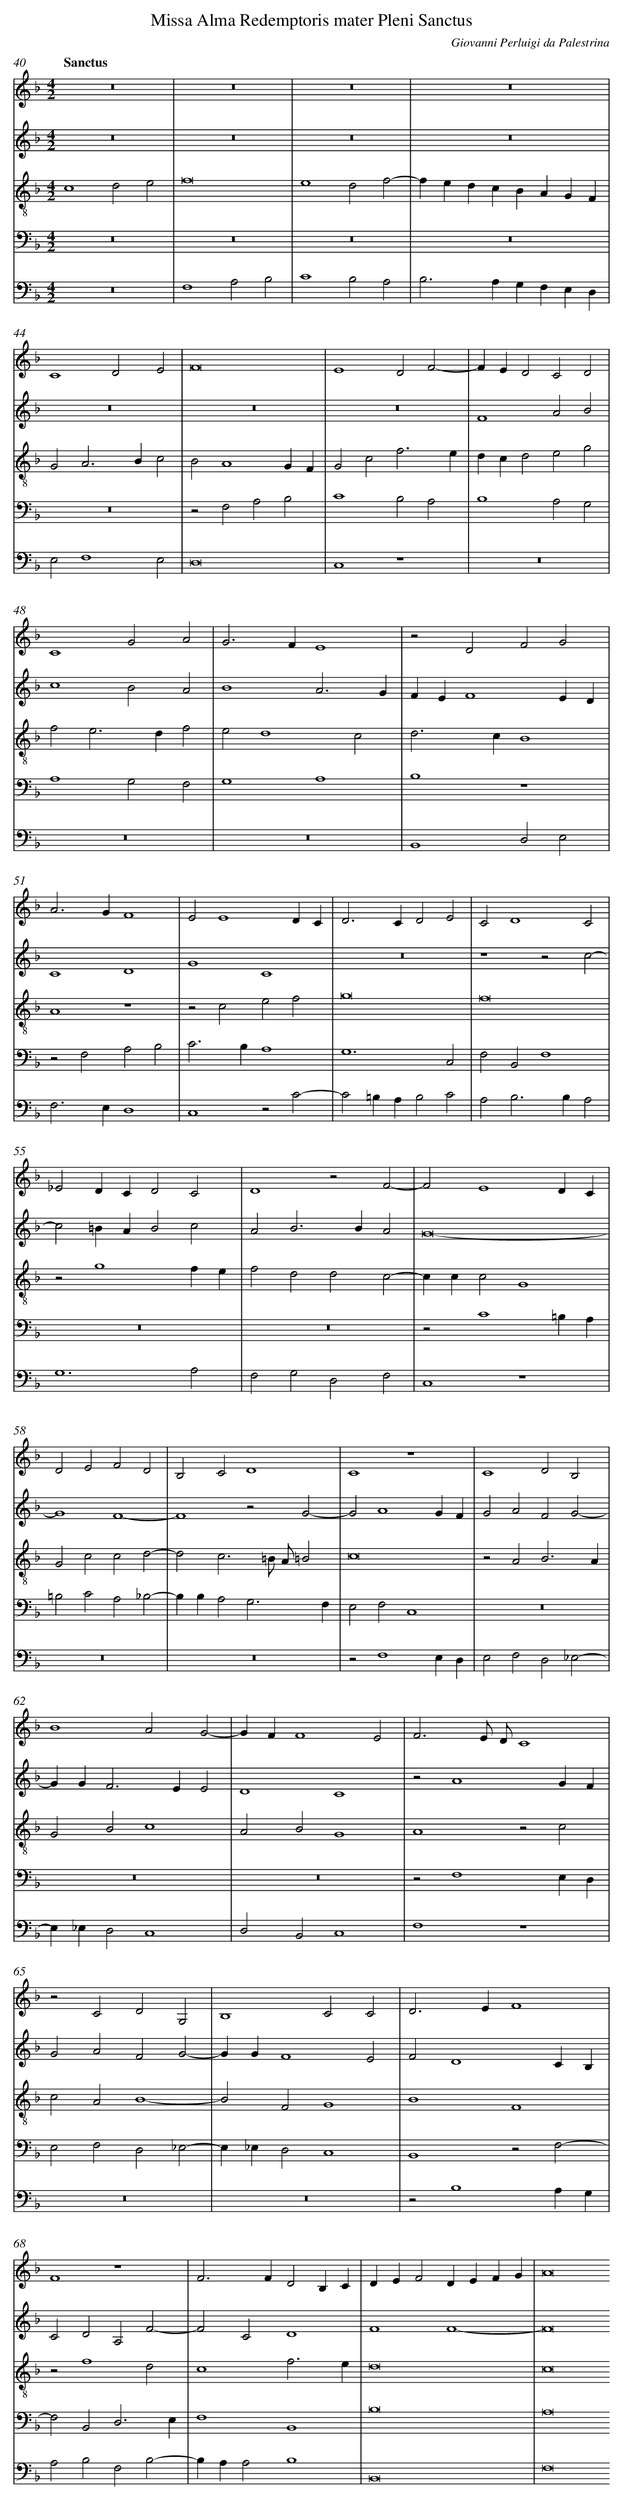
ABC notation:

X:1
T: Missa Alma Redemptoris mater Pleni Sanctus
C: Giovanni Perluigi da Palestrina
L: 1/4
M: 4/2
Q: "Sanctus"
V: 1 clef=treble
V: 2 clef=treble
V: 3 clef=treble-8
V: 4 clef=bass
V: 5 clef=bass
K: F
[V:1] z8 |
[V:2] z8 |
[V:3] c4d2e2 |
[V:4] z8 |
[V:5] z8 |
[V:1] z8 |
[V:2] z8 |
[V:3] f8 |
[V:4] z8 |
[V:5] F,4A,2B,2 |
[V:1] z8 |
[V:2] z8 |
[V:3] e4d2f2- |
[V:4] z8 |
[V:5] C4B,2A,2 |
[V:1] z8 |
[V:2] z8 |
[V:3] fedcBAGF |
[V:4] z8 |
[V:5] B,2>A,2G,F,E,D, |
[V:1] C4D2E2 |
[V:2] z8 |
[V:3] G2A2>B2c2 |
[V:4] z8 |
[V:5] E,2F,4E,2 |
[V:1] F8 |
[V:2] z8 |
[V:3] B2A4GF |
[V:4] z2F,2A,2B,2 |
[V:5] D,8 |
[V:1] E4D2F2- |
[V:2] z8 |
[V:3] G2c2f3e |
[V:4] C4B,2A,2 |
[V:5] C,4z4 |
[V:1] FED2C2D2 |
[V:2] F4A2B2 |
[V:3] dcd2e2g2 |
[V:4] B,4A,2G,2 |
[V:5] z8 |
[V:1] C4G2A2 |
[V:2] c4B2A2 |
[V:3] f2e2>d2f2 |
[V:4] A,4G,2F,2 |
[V:5] z8 |
[V:1] G2>F2E4 |
[V:2] B4A3G |
[V:3] e2d4c2 |
[V:4] G,4A,4 |
[V:5] z8 |
[V:1] z2D2F2G2 |
[V:2] FEF4ED |
[V:3] d2>c2B4 |
[V:4] B,4z4 |
[V:5] B,,4D,2E,2 |
[V:1] A2>G2F4 |
[V:2] C4D4 |
[V:3] A4z4 |
[V:4] z2F,2A,2B,2 |
[V:5] F,2>E,2D,4 |
[V:1] E2E4DC |
[V:2] G4C4 |
[V:3] z2c2e2f2 |
[V:4] C2>B,2A,4 |
[V:5] C,4z2C2- |
[V:1] D2>C2D2E2 |
[V:2] z8 |
[V:3] g8 |
[V:4] G,6C,2 |
[V:5] C2=B,A,B,2C2 |
[V:1] C2D4C2 |
[V:2] z4z2c2- |
[V:3] f8 |
[V:4] F,2B,,2F,4 |
[V:5] A,2B,2>B,2A,2 |
[V:1] _E2DCD2C2 |
[V:2] c2=BAB2c2 |
[V:3] z2g4fe |
[V:4] z8 |
[V:5] G,6A,2 |
[V:1] D4z2F2- |
[V:2] A2B2>B2A2 |
[V:3] f2d2d2c2- |
[V:4] z8 |
[V:5] F,2G,2D,2F,2 |
[V:1] F2E4DC |
[V:2] G8- |
[V:3] ccc2G4 |
[V:4] z2C4=B,A, |
[V:5] C,4z4 |
[V:1] D2E2F2D2 |
[V:2] G4F4- |
[V:3] G2c2c2d2- |
[V:4] =B,2C2A,2_B,2- |
[V:5] z8 |
[V:1] B,2C2D4 |
[V:2] F4z2G2- |
[V:3] d2c3=B/ A/=B2 |
[V:4] B,B,A,2G,3F, |
[V:5] z8 |
[V:1] C4z4 |
[V:2] G2A4GF |
[V:3] c8 |
[V:4] E,2F,2C,4 |
[V:5] z2F,4E,D, |
[V:1] C4D2B,2 |
[V:2] G2A2F2G2- |
[V:3] z2A2B3A |
[V:4] z8 |
[V:5] E,2F,2D,2_E,2- |
[V:1] B4A2G2- |
[V:2] GG2<F2EE2 |
[V:3] G2B2c4 |
[V:4] z8 |
[V:5] E,_E,D,2C,4 |
[V:1] GFF4E2 |
[V:2] D4C4 |
[V:3] A2B2G4 |
[V:4] z8 |
[V:5] D,2B,,2C,4 |
[V:1] F3E/ D/C4 |
[V:2] z2A4GF |
[V:3] A4z2c2 |
[V:4] z2F,4E,D, |
[V:5] F,4z4 |
[V:1] z2C2D2G,2 |
[V:2] G2A2F2G2- |
[V:3] c2A2B4- |
[V:4] E,2F,2D,2_E,2- |
[V:5] z8 |
[V:1] B,4C2C2 |
[V:2] GGF4E2 |
[V:3] B2F2G4 |
[V:4] E,_E,D,2C,4 |
[V:5] z8 |
[V:1] D2>E2F4 |
[V:2] F2D4CB, |
[V:3] B4F4 |
[V:4] B,,4z2F,2- |
[V:5] z2B,4A,G, |
[V:1] F4z4 |
[V:2] C2D2A,2F2- |
[V:3] z2f4d2 |
[V:4] F,2B,,2D,3E, |
[V:5] A,2B,2F,2B,2- |
[V:1] F2>F2D2B,C |
[V:2] F2C2D4 |
[V:3] c4f3e |
[V:4] F,4B,,4 |
[V:5] B,A,A,2B,4 |
[V:1] DEF2DEFG |
[V:2] F4F4- |
[V:3] d8 |
[V:4] B,8 |
[V:5] B,,8 |
[V:1] A8
[V:2] F8
[V:3] c8
[V:4] A,8
[V:5] F,8
